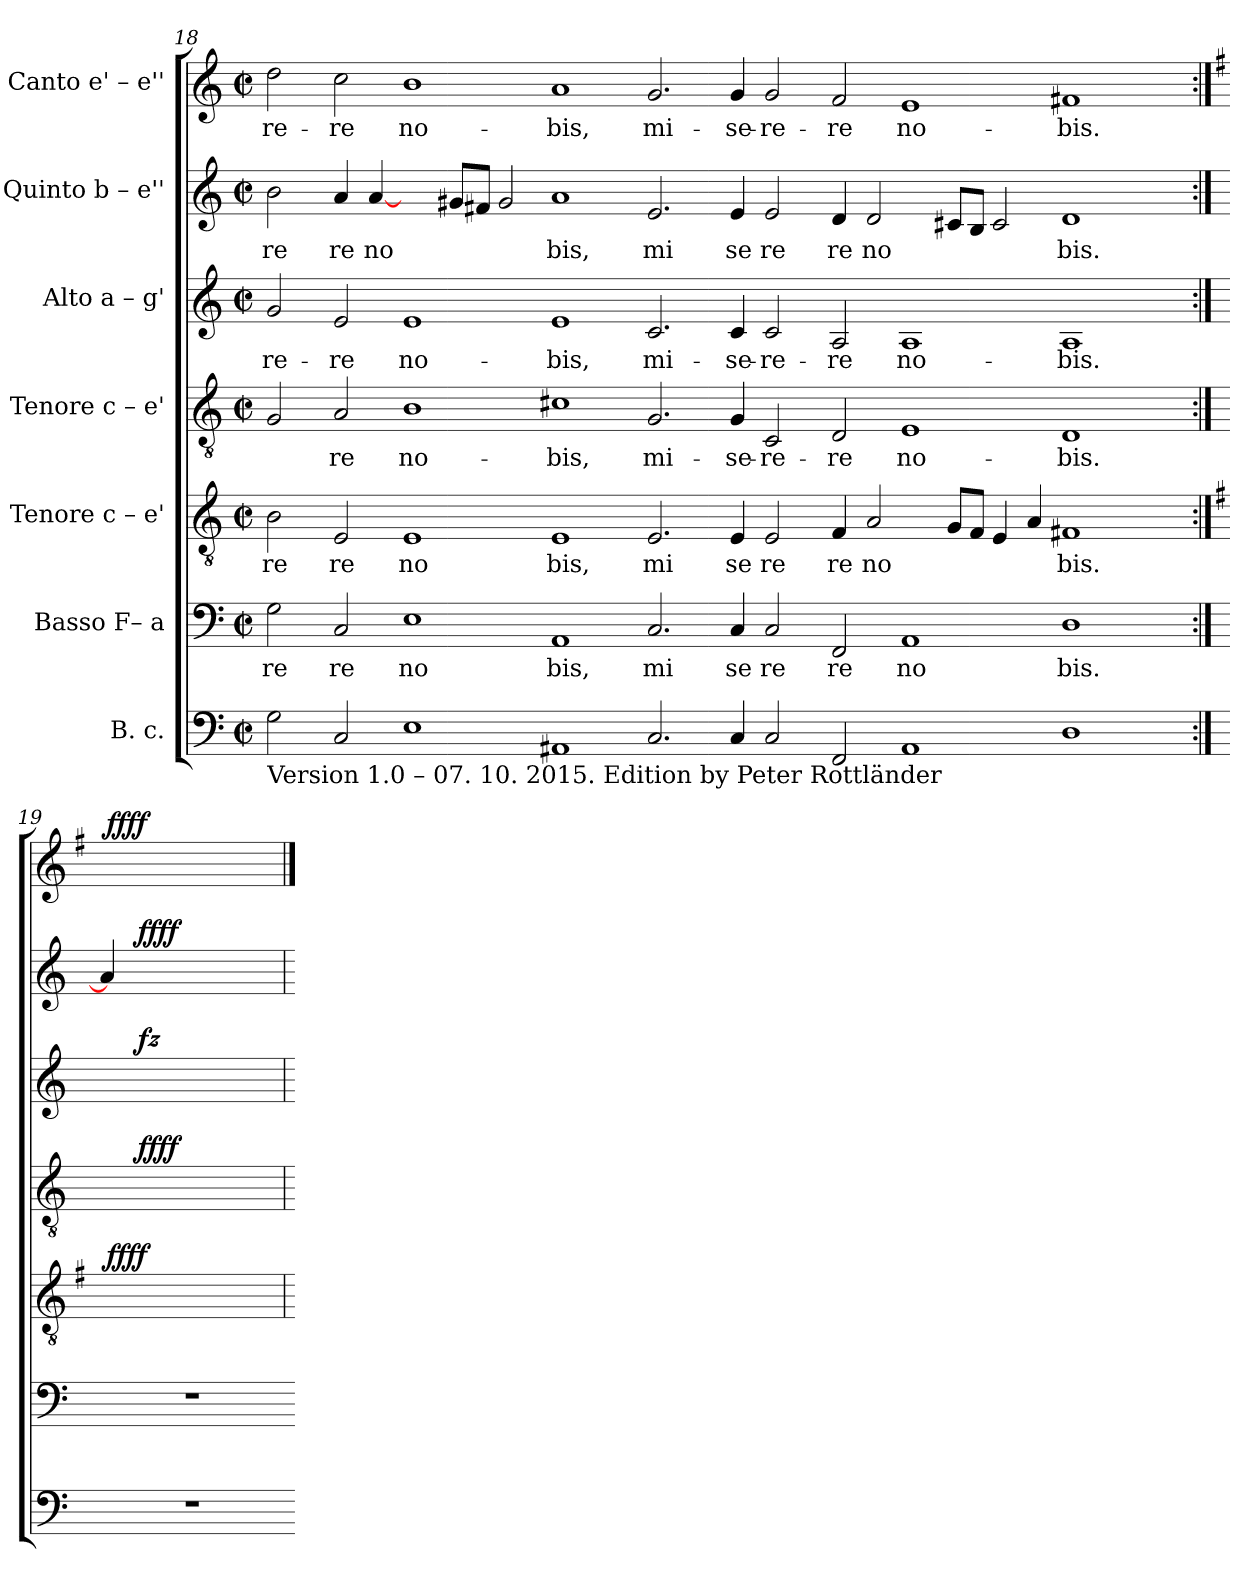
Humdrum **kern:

**kern	**kern	**text	**kern	**text	**dynam	**kern	**text	**dynam	**kern	**text	**dynam	**kern	**text	**dynam	**kern	**text	**dynam
*part7	*part6	*part6	*part5	*part5	*part5	*part4	*part4	*part4	*part3	*part3	*part3	*part2	*part2	*part2	*part1	*part1	*part1
*staff7	*staff6	*staff6	*staff5	*staff5	*staff5	*staff4	*staff4	*staff4	*staff3	*staff3	*staff3	*staff2	*staff2	*staff2	*staff1	*staff1	*staff1
*I"B. c.	*I"Basso  F– a	*	*I"Tenore  c – e'	*	*	*I"Tenore  c – e'	*	*	*I"Alto  a – g'	*	*	*I"Quinto  b – e''	*	*	*I"Canto  e' – e''	*	*
!!LO:LB:g=z
*clefF4	*clefF4	*	*clefGv2	*	*	*clefGv2	*	*	*clefG2	*	*	*clefG2	*	*	*clefG2	*	*
*M2/2	*M2/2	*	*M2/2	*	*	*M2/2	*	*	*M2/2	*	*	*M2/2	*	*	*M2/2	*	*
*met(c|)	*met(c|)	*	*met(c|)	*	*	*met(c|)	*	*	*met(c|)	*	*	*met(c|)	*	*	*met(c|)	*	*
=18	=18	=18	=18	=18	=18	=18	=18	=18	=18	=18	=18	=18	=18	=18	=18	=18	=18
!	!	!LO:LY:b:cj	!	!LO:LY:b:cj	!	!	!	!	!	!LO:LY:b:cj	!	!	!LO:LY:b:cj	!	!	!LO:LY:b:cj	!
*	*	*	*	*	*	*^	*	*	*	*	*	*	*	*	*	*	*
2G\	2G\	-re	2B\	re	.	2G/	16..ryy	.	.	2g/	-re-	.	2b\	re	.	2dd\	-re-	.
.	.	.	.	.	.	.	1ryy	.	.	.	.	.	.	.	.	.	.	.
!	!	!LO:LY:b:cj	!	!LO:LY:b:cj	!	!	!	!LO:LY:b:cj	!	!	!LO:LY:b:cj	!	!	!LO:LY:b:cj	!	!	!LO:LY:b:cj	!
2C/	2C/	re	2E/	re	.	2A/	.	-re	.	2e/	-re	.	4a/	re	.	2cc\	-re	.
!	!	!	!	!	!	!	!	!	!	!	!	!	!	!LO:LY:b:cj	!	!	!	!
.	.	.	.	.	.	.	.	.	.	.	.	.	[4a/	no	.	.	.	.
!	!	!LO:LY:b:cj	!	!LO:LY:b:cj	!	!	!	!LO:LY:b:cj	!	!	!LO:LY:b:cj	!	!	!	!	!	!LO:LY:b:cj	!
1E	1E	no	1E	no	.	1B	.	no-	.	1e	no-	.	4ryy	.	.	1b	no-	.
.	.	.	.	.	.	.	1ryy	.	.	.	.	.	.	.	.	.	.	.
.	.	.	.	.	.	.	.	.	.	.	.	.	8g#X/L	.	.	.	.	.
.	.	.	.	.	.	.	.	.	.	.	.	.	8f#X/J	.	.	.	.	.
.	.	.	.	.	.	.	.	.	.	.	.	.	2g#/	.	.	.	.	.
!	!	!LO:LY:b:cj	!	!LO:LY:b:cj	!	!	!	!LO:LY:b:cj	!	!	!LO:LY:b:cj	!	!	!LO:LY:b:cj	!	!	!LO:LY:b:cj	!
1AA#	1AA	bis,	1E	bis,	.	1c#X	.	-bis,	.	1e	-bis,	.	1a	bis,	.	1a	-bis,	.
.	.	.	.	.	.	.	1ryy	.	.	.	.	.	.	.	.	.	.	.
!	!	!LO:LY:b:cj	!	!LO:LY:b:cj	!	!	!	!LO:LY:b:cj	!	!	!LO:LY:b:cj	!	!	!LO:LY:b:cj	!	!	!LO:LY:b:cj	!
2.C/	2.C/	mi	2.E/	mi	.	2.G/	.	mi-	.	2.c/	mi-	.	2.e/	mi	.	2.g/	mi-	.
.	.	.	.	.	.	.	1ryy	.	.	.	.	.	.	.	.	.	.	.
!	!	!LO:LY:b:cj	!	!LO:LY:b:cj	!	!	!	!LO:LY:b:cj	!	!	!LO:LY:b:cj	!	!	!LO:LY:b:cj	!	!	!LO:LY:b:cj	!
4C/	4C/	se	4E/	se	.	4G/	.	-se-	.	4c/	-se-	.	4e/	se	.	4g/	-se-	.
!	!	!LO:LY:b:cj	!	!LO:LY:b:cj	!	!	!	!LO:LY:b:cj	!	!	!LO:LY:b:cj	!	!	!LO:LY:b:cj	!	!	!LO:LY:b:cj	!
2C/	2C/	re	2E/	re	.	2C/	.	-re-	.	2c/	-re-	.	2e/	re	.	2g/	-re-	.
.	.	.	.	.	.	.	1ryy	.	.	.	.	.	.	.	.	.	.	.
!	!	!LO:LY:b:cj	!	!LO:LY:b:cj	!	!	!	!LO:LY:b:cj	!	!	!LO:LY:b:cj	!	!	!LO:LY:b:cj	!	!	!LO:LY:b:cj	!
2FF/	2FF/	re	4F/	re	.	2D/	.	-re	.	2A/	-re	.	4d/	re	.	2f/	-re	.
!	!	!	!	!LO:LY:b:cj	!	!	!	!	!	!	!	!	!	!LO:LY:b:cj	!	!	!	!
.	.	.	2A/	no	.	.	.	.	.	.	.	.	2d/	no	.	.	.	.
!	!	!LO:LY:b:cj	!	!	!	!	!	!LO:LY:b:cj	!	!	!LO:LY:b:cj	!	!	!	!	!	!LO:LY:b:cj	!
1AA#	1AA	no	.	.	.	1E	.	no-	.	1A	no-	.	.	.	.	1e	no-	.
.	.	.	.	.	.	.	1ryy	.	.	.	.	.	.	.	.	.	.	.
.	.	.	8G/L	.	.	.	.	.	.	.	.	.	8c#X/L	.	.	.	.	.
.	.	.	8F/J	.	.	.	.	.	.	.	.	.	8B/J	.	.	.	.	.
.	.	.	4E/	.	.	.	.	.	.	.	.	.	2c#/	.	.	.	.	.
.	.	.	4A/	.	.	.	.	.	.	.	.	.	.	.	.	.	.	.
!	!	!LO:LY:b:cj	!	!LO:LY:b:cj	!	!	!	!LO:LY:b:cj	!	!	!LO:LY:b:cj	!	!	!LO:LY:b:cj	!	!	!LO:LY:b:cj	!
1D	1D	bis.	1F#X	bis.	.	1D	.	-bis.	.	1A	-bis.	.	1d	bis.	.	1f#X	-bis.	.
.	.	.	.	.	.	.	2ryy	.	.	.	.	.	.	.	.	.	.	.
.	.	.	.	.	.	.	4ryy	.	.	.	.	.	.	.	.	.	.	.
.	.	.	.	.	.	.	8ryy	.	.	.	.	.	.	.	.	.	.	.
.	.	.	.	.	.	.	64ryy	.	.	.	.	.	.	.	.	.	.	.
!LO:TX:b:t=Version 1.0 – 07. 10. 2015. Edition by Peter Rottländer	!	!	!	!	!	!	!	!	!	!	!	!	!	!	!	!	!	!
*	*	*	*	*	*	*v	*v	*	*	*	*	*	*	*	*	*	*	*
=19:|!	=19:|!	=19:|!	=19:|!	=19:|!	=19:|!	=19:|!	=19:|!	=19:|!	=19:|!	=19:|!	=19:|!	=19:|!	=19:|!	=19:|!	=19:|!	=19:|!	=19:|!
*	*	*	*k[f#]	*	*	*	*	*	*	*	*	*	*	*	*k[f#]	*	*
*	*	*	*G:	*	*	*	*	*	*	*	*	*	*	*	*G:	*	*
*	*	*	*	*	*	*	*	*	*	*	*	*^	*	*	*	*	*
1r	1r	.	64ryy	.	.	8.ryy	.	.	8.ryy	.	.	4a/]	8.ryy	.	.	64ryy	.	.
!	!	!	!	!	!LO:DY:b	!	!	!	!	!	!	!	!	!	!	!	!	!LO:DY:b
.	.	.	2ryy	.	ffff	.	.	.	.	.	.	.	.	.	.	2ryy	.	ffff
!	!	!	!	!	!	!	!	!LO:DY:b	!	!	!LO:DY:b	!	!	!	!LO:DY:b	!	!	!
.	.	.	.	.	.	2ryy	.	ffff	2ryy	.	fz	.	2ryy	.	ffff	.	.	.
.	.	.	.	.	.	.	.	.	.	.	.	2.ryy	.	.	.	.	.	.
.	.	.	64%31ryy	.	.	.	.	.	.	.	.	.	.	.	.	64%31ryy	.	.
.	.	.	.	.	.	4ryy	.	.	4ryy	.	.	.	4ryy	.	.	.	.	.
.	.	.	.	.	.	16ryy	.	.	16ryy	.	.	.	16ryy	.	.	.	.	.
*	*	*	*	*	*	*	*	*	*	*	*	*v	*v	*	*	*	*	*
=	=	==	=	==	==	=	==	==	=	==	==	=	==	==	==	==	==
*-	*-	*-	*-	*-	*-	*-	*-	*-	*-	*-	*-	*-	*-	*-	*-	*-	*-
